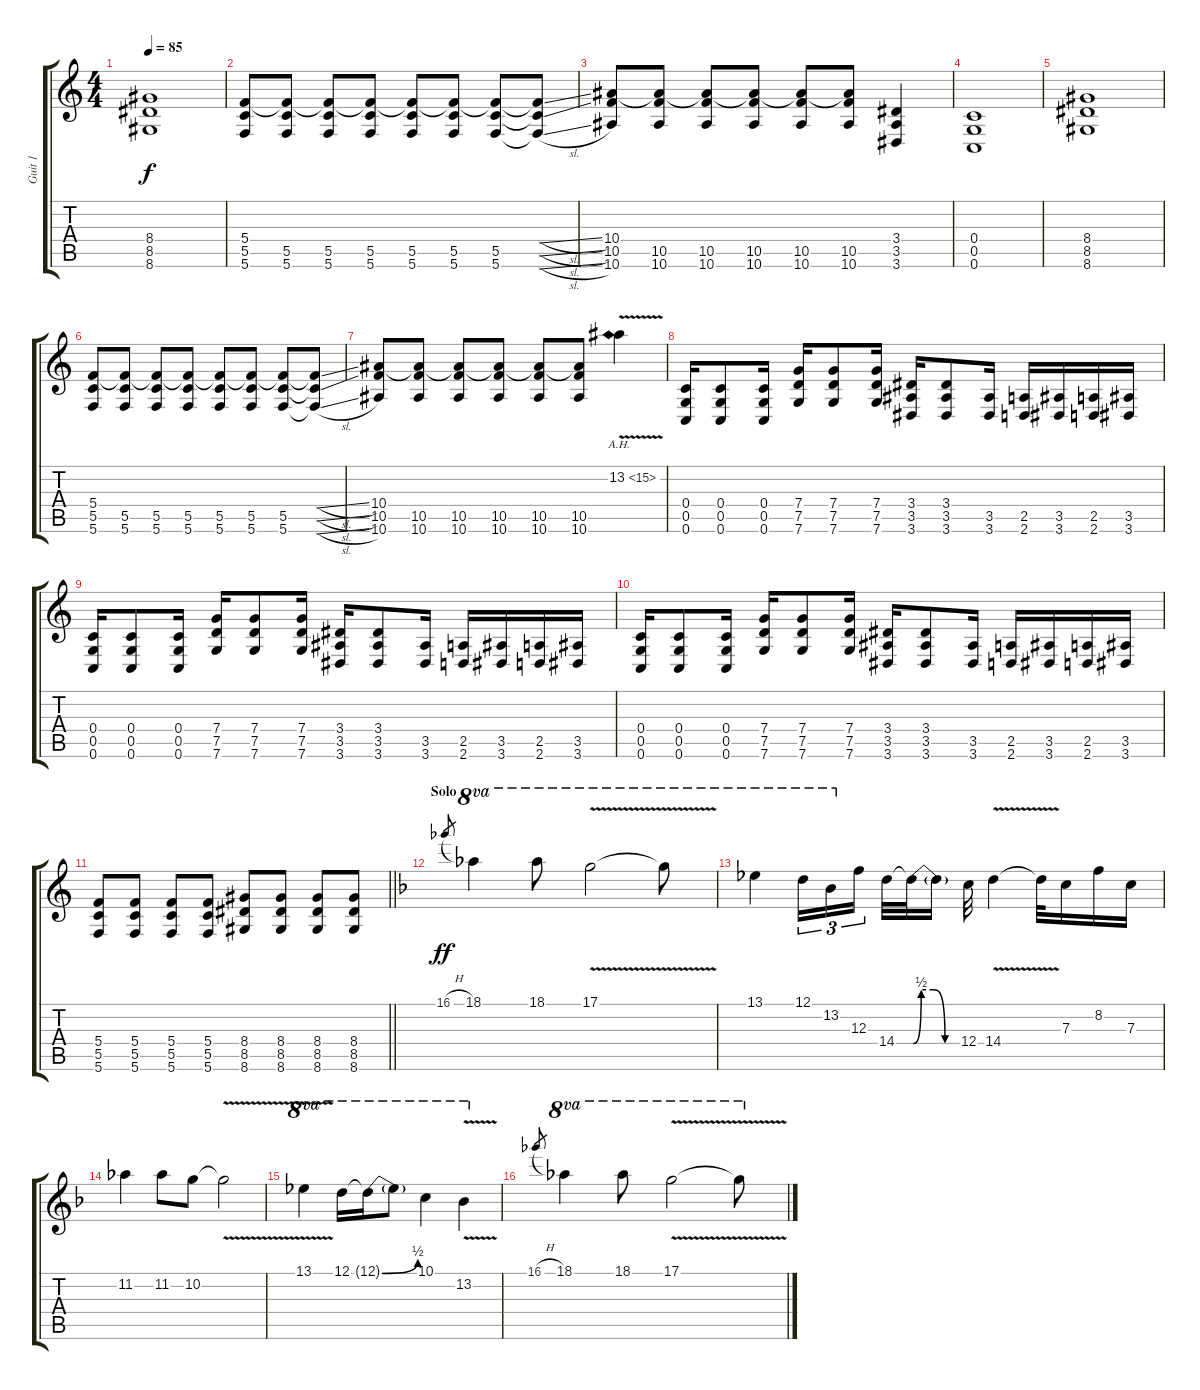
\track ("Guit 1" "Guit 1") {instrument distortionguitar}
\staff {score tabs}
\tuning (D4 A3 F3 C3 G2 C2) {hide}
\ts (4 4)
\tempo 85
\clef g2
\ks c
(8.4 8.5 8.6).1{dy f} |
(5.4 5.5 5.6).8 (5.4{t} 5.5 5.6).8 (5.4{t} 5.5 5.6).8 (5.4{t} 5.5 5.6).8 (5.4{t} 5.5 5.6).8 (5.4{t} 5.5 5.6).8 (5.4{t} 5.5 5.6).8 (5.4{sl t} 5.5{sl t} 5.6{sl t}).8 |
(10.4 10.5 10.6).8 (10.4{t} 10.5 10.6).8 (10.4{t} 10.5 10.6).8 (10.4{t} 10.5 10.6).8 (10.4{t} 10.5 10.6).8 (10.4{t} 10.5 10.6).8 (3.4 3.5 3.6).4 |
(0.4 0.5 0.6).1 |
(8.4 8.5 8.6).1 |
(5.4 5.5 5.6).8 (5.4{t} 5.5 5.6).8 (5.4{t} 5.5 5.6).8 (5.4{t} 5.5 5.6).8 (5.4{t} 5.5 5.6).8 (5.4{t} 5.5 5.6).8 (5.4{t} 5.5 5.6).8 (5.4{sl t} 5.5{sl t} 5.6{sl t}).8 |
(10.4 10.5 10.6).8 (10.4{t} 10.5 10.6).8 (10.4{t} 10.5 10.6).8 (10.4{t} 10.5 10.6).8 (10.4{t} 10.5 10.6).8 (10.4{t} 10.5 10.6).8 13.2{ah 2 v}.4 |
(0.4 0.5 0.6).16 (0.4 0.5 0.6).8 (0.4 0.5 0.6).16 (7.4 7.5 7.6).16 (7.4 7.5 7.6).8 (7.4 7.5 7.6).16 (3.4 3.5 3.6).16 (3.4 3.5 3.6).8 (3.5 3.6).16 (2.5 2.6).16 (3.5 3.6).16 (2.5 2.6).16 (3.5 3.6).16 |
(0.4 0.5 0.6).16 (0.4 0.5 0.6).8 (0.4 0.5 0.6).16 (7.4 7.5 7.6).16 (7.4 7.5 7.6).8 (7.4 7.5 7.6).16 (3.4 3.5 3.6).16 (3.4 3.5 3.6).8 (3.5 3.6).16 (2.5 2.6).16 (3.5 3.6).16 (2.5 2.6).16 (3.5 3.6).16 |
(0.4 0.5 0.6).16 (0.4 0.5 0.6).8 (0.4 0.5 0.6).16 (7.4 7.5 7.6).16 (7.4 7.5 7.6).8 (7.4 7.5 7.6).16 (3.4 3.5 3.6).16 (3.4 3.5 3.6).8 (3.5 3.6).16 (2.5 2.6).16 (3.5 3.6).16 (2.5 2.6).16 (3.5 3.6).16 |
\barLineRight lightlight
(5.4 5.5 5.6).8 (5.4 5.5 5.6).8 (5.4 5.5 5.6).8 (5.4 5.5 5.6).8 (8.4 8.5 8.6).8 (8.4 8.5 8.6).8 (8.4 8.5 8.6).8 (8.4 8.5 8.6).8 |
\section ("" "Solo")
\ks f
16.1{h}.8{gr dy ff} 18.1.4{ot 8va} 18.1.8{ot 8va} 17.1{v}.2{ot 8va} 17.1{t}.8{ot 8va} |
13.1.4{ot 8va} 12.1.16{tu (3 2) ot 8va} 13.2.16{tu (3 2) ot 8va} 12.3.16{tu (3 2) beam splitsecondary} 14.4.32 14.4{be (custom 0 0 10 2 25 2 40 0 60 0) t}.32 14.4{t}.16 12.4.32 14.4{v}.4 14.4{t}.32 7.3.16 8.2.16 7.3.16 |
11.2.4 11.2.8 10.2.8 10.2{v t}.2 |
13.1{v}.4{ot 8va} 12.1.16{ot 8va} 12.1{be (bend 0 0 60 2) t}.16{ot 8va} 12.1{t}.8{ot 8va} 10.1.4{ot 8va} 13.2{v}.4{ot 8va} |
16.1{h}.8{gr} 18.1.4{ot 8va} 18.1.8{ot 8va} 17.1{v}.2{ot 8va} 17.1{t}.8{ot 8va}
